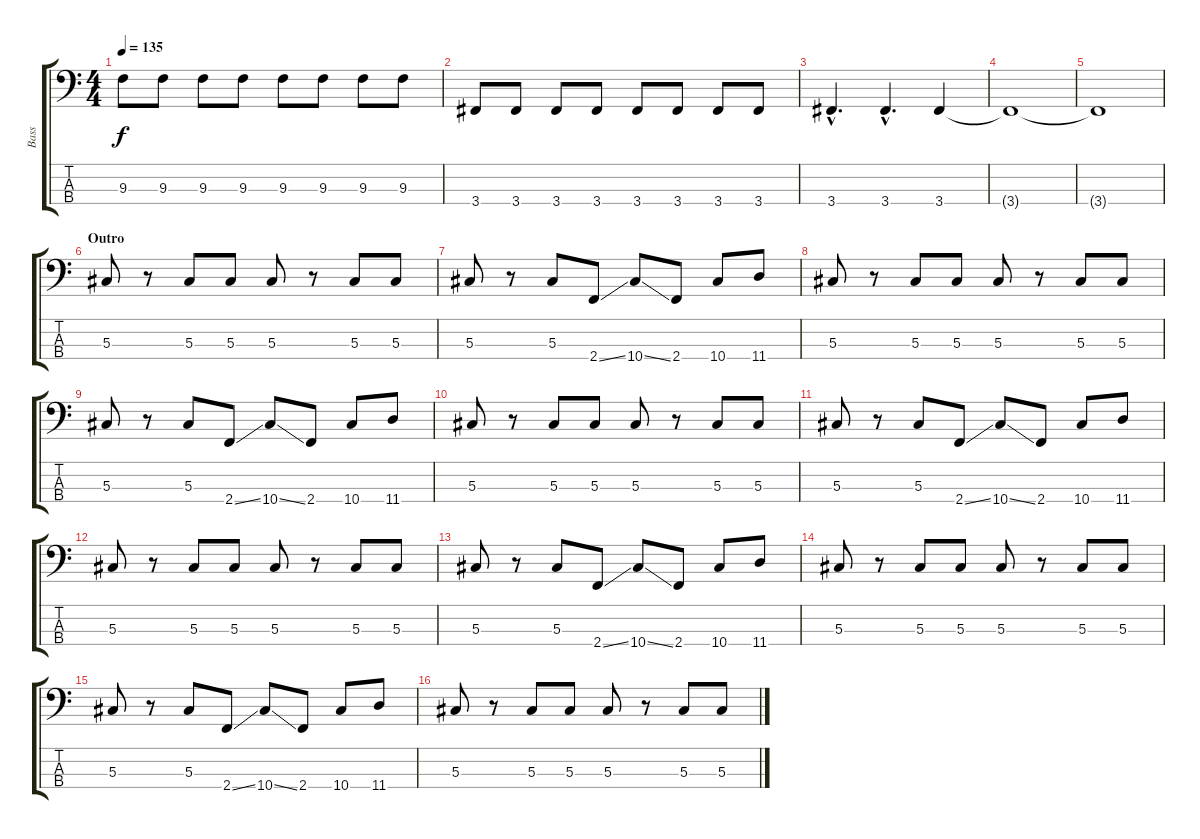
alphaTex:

\track ("Bass" "Bass") {instrument electricbassfinger}
\staff {score tabs}
\tuning (Gb2 Db2 Ab1 Eb1) {hide}
\ts (4 4)
\tempo 135
\clef f4
\ks c
9.3.8{dy f} 9.3.8 9.3.8 9.3.8 9.3.8 9.3.8 9.3.8 9.3.8 |
3.4.8 3.4.8 3.4.8 3.4.8 3.4.8 3.4.8 3.4.8 3.4.8 |
3.4{hac}.4{d} 3.4{hac}.4{d} 3.4.4 |
3.4{t}.1 |
3.4{t}.1 |
\section ("" "Outro")
5.3.8 r.8 5.3.8 5.3.8 5.3.8 r.8 5.3.8 5.3.8 |
5.3.8 r.8 5.3.8 2.4{ss}.8 10.4{ss}.8 2.4.8 10.4.8 11.4.8 |
5.3.8 r.8 5.3.8 5.3.8 5.3.8 r.8 5.3.8 5.3.8 |
5.3.8 r.8 5.3.8 2.4{ss}.8 10.4{ss}.8 2.4.8 10.4.8 11.4.8 |
5.3.8 r.8 5.3.8 5.3.8 5.3.8 r.8 5.3.8 5.3.8 |
5.3.8 r.8 5.3.8 2.4{ss}.8 10.4{ss}.8 2.4.8 10.4.8 11.4.8 |
5.3.8 r.8 5.3.8 5.3.8 5.3.8 r.8 5.3.8 5.3.8 |
5.3.8 r.8 5.3.8 2.4{ss}.8 10.4{ss}.8 2.4.8 10.4.8 11.4.8 |
5.3.8 r.8 5.3.8 5.3.8 5.3.8 r.8 5.3.8 5.3.8 |
5.3.8 r.8 5.3.8 2.4{ss}.8 10.4{ss}.8 2.4.8 10.4.8 11.4.8 |
5.3.8 r.8 5.3.8 5.3.8 5.3.8 r.8 5.3.8 5.3.8
